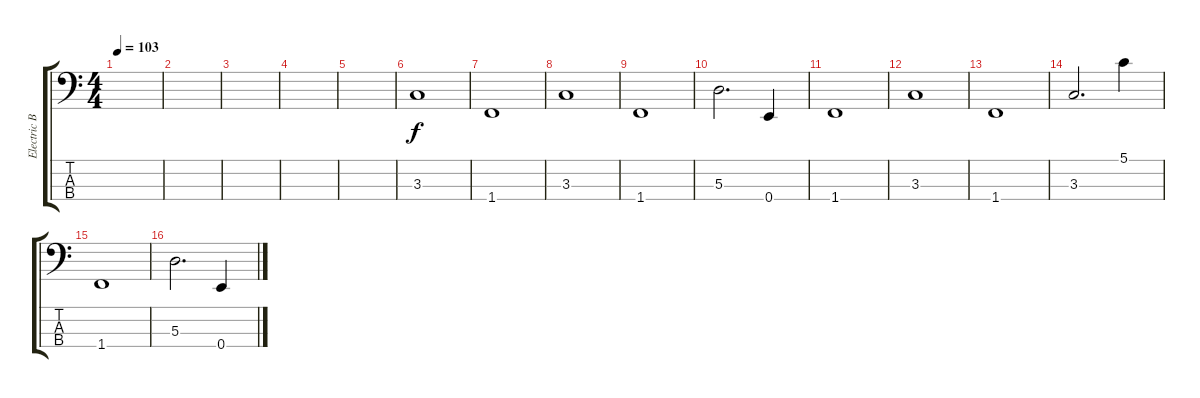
\track ("Electric Bass" "Electric B") {instrument electricbassfinger}
\staff {score tabs}
\tuning (G2 D2 A1 E1) {hide}
\ts (4 4)
\tempo 103
\clef f4
\ks c
|
|
|
|
|
3.3.1 |
1.4.1 |
3.3.1 |
1.4.1 |
5.3.2{d} 0.4.4 |
1.4.1 |
3.3.1 |
1.4.1 |
3.3.2{d} 5.1.4 |
1.4.1 |
5.3.2{d} 0.4.4
